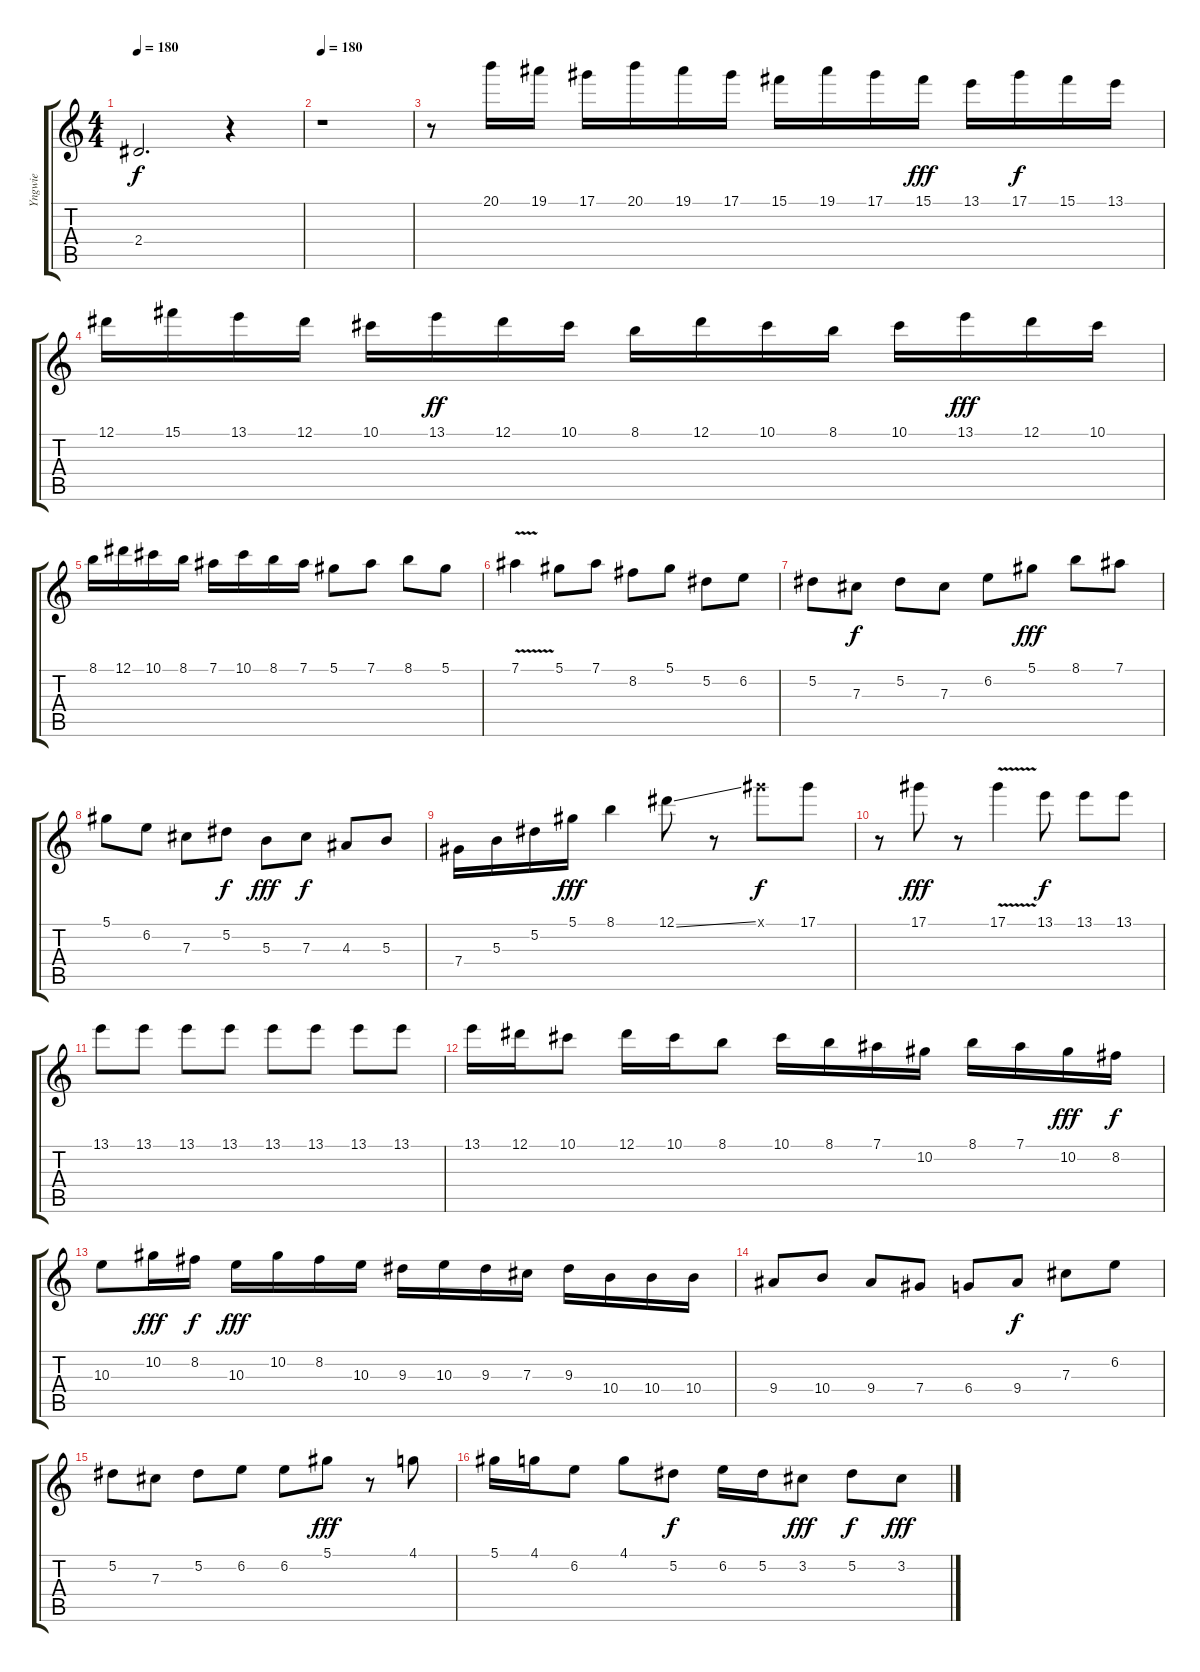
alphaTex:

\track ("Yngwie" "Yngwie") {instrument acousticguitarnylon}
\staff {score tabs}
\tuning (Eb4 Bb3 Gb3 Db3 Ab2 Eb2) {hide}
\ts (4 4)
\tempo 180
\clef g2
\ks c
2.4{t}.2{d dy f} r.4 |
\tempo 180
r.1 |
r.8 20.1.16 19.1.16 17.1.16 20.1.16 19.1.16 17.1.16 15.1.16 19.1.16 17.1.16 15.1.16{dy fff} 13.1.16 17.1.16{dy f} 15.1.16 13.1.16 |
12.1.16 15.1.16 13.1.16 12.1.16 10.1.16 13.1.16{dy ff} 12.1.16 10.1.16 8.1.16 12.1.16 10.1.16 8.1.16 10.1.16 13.1.16{dy fff} 12.1.16 10.1.16 |
8.1.16 12.1.16 10.1.16 8.1.16 7.1.16 10.1.16 8.1.16 7.1.16 5.1.8 7.1.8 8.1.8 5.1.8 |
7.1{v}.4 5.1.8 7.1.8 8.2.8 5.1.8 5.2.8 6.2.8 |
5.2.8 7.3.8{dy f} 5.2.8 7.3.8 6.2.8 5.1.8{dy fff} 8.1.8 7.1.8 |
5.1.8 6.2.8 7.3.8 5.2.8{dy f} 5.3.8{dy fff} 7.3.8{dy f} 4.3.8 5.3.8 |
7.4.16 5.3.16 5.2.16 5.1.16{dy fff} 8.1.4 12.1{ss}.8 r.8 17.1{x}.8{dy f} 17.1.8 |
r.8 17.1.8{dy fff} r.8 17.1{v}.4 13.1.8{dy f} 13.1.8 13.1.8 |
13.1.8 13.1.8 13.1.8 13.1.8 13.1.8 13.1.8 13.1.8 13.1.8 |
13.1.16 12.1.16 10.1.8 12.1.16 10.1.16 8.1.8 10.1.16 8.1.16 7.1.16 10.2.16 8.1.16 7.1.16 10.2.16{dy fff} 8.2.16{dy f} |
10.3.8 10.2.16{dy fff} 8.2.16{dy f} 10.3.16{dy fff} 10.2.16 8.2.16 10.3.16 9.3.16 10.3.16 9.3.16 7.3.16 9.3.16 10.4.16 10.4.16 10.4.16 |
9.4.8 10.4.8 9.4.8 7.4.8 6.4.8 9.4.8{dy f} 7.3.8 6.2.8 |
5.2.8 7.3.8 5.2.8 6.2.8 6.2.8 5.1.8{dy fff} r.8 4.1.8 |
5.1.16 4.1.16 6.2.8 4.1.8 5.2.8{dy f} 6.2.16 5.2.16 3.2.8{dy fff} 5.2.8{dy f} 3.2.8{dy fff}
